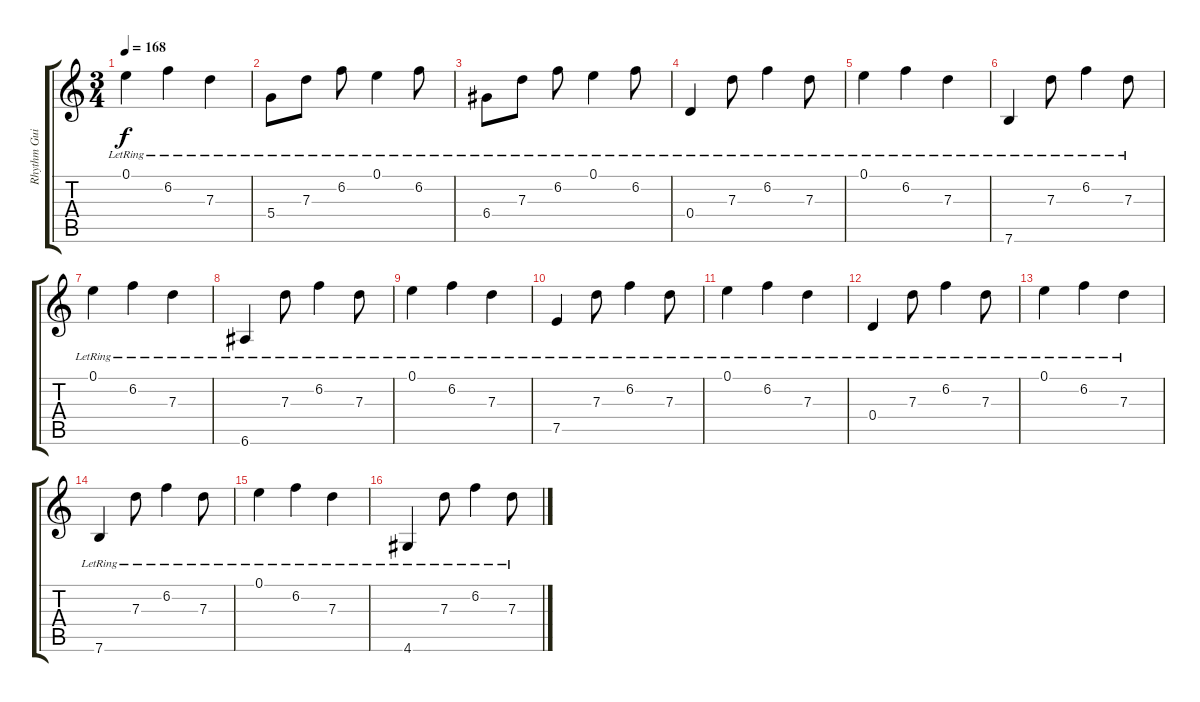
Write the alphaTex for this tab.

\track ("Rhythm Guitar" "Rhythm Gui") {instrument distortionguitar}
\staff {score tabs}
\tuning (E4 B3 G3 D3 A2 E2) {hide}
\ts (3 4)
\tempo 168
\clef g2
\ks c
0.1{lr}.4{dy f} 6.2{lr}.4 7.3{lr}.4 |
5.4{lr}.8 7.3{lr}.8 6.2{lr}.8 0.1{lr}.4 6.2{lr}.8 |
6.4{lr}.8 7.3{lr}.8 6.2{lr}.8 0.1{lr}.4 6.2{lr}.8 |
0.4{lr}.4 7.3{lr}.8 6.2{lr}.4 7.3{lr}.8 |
0.1{lr}.4 6.2{lr}.4 7.3{lr}.4 |
7.6{lr}.4 7.3{lr}.8 6.2{lr}.4 7.3{lr}.8 |
0.1{lr}.4 6.2{lr}.4 7.3{lr}.4 |
6.6{lr}.4 7.3{lr}.8 6.2{lr}.4 7.3{lr}.8 |
0.1{lr}.4 6.2{lr}.4 7.3{lr}.4 |
7.5{lr}.4 7.3{lr}.8 6.2{lr}.4 7.3{lr}.8 |
0.1{lr}.4 6.2{lr}.4 7.3{lr}.4 |
0.4{lr}.4 7.3{lr}.8 6.2{lr}.4 7.3{lr}.8 |
0.1{lr}.4 6.2{lr}.4 7.3{lr}.4 |
7.6{lr}.4 7.3{lr}.8 6.2{lr}.4 7.3{lr}.8 |
0.1{lr}.4 6.2{lr}.4 7.3{lr}.4 |
4.6{lr}.4 7.3{lr}.8 6.2{lr}.4 7.3{lr}.8
